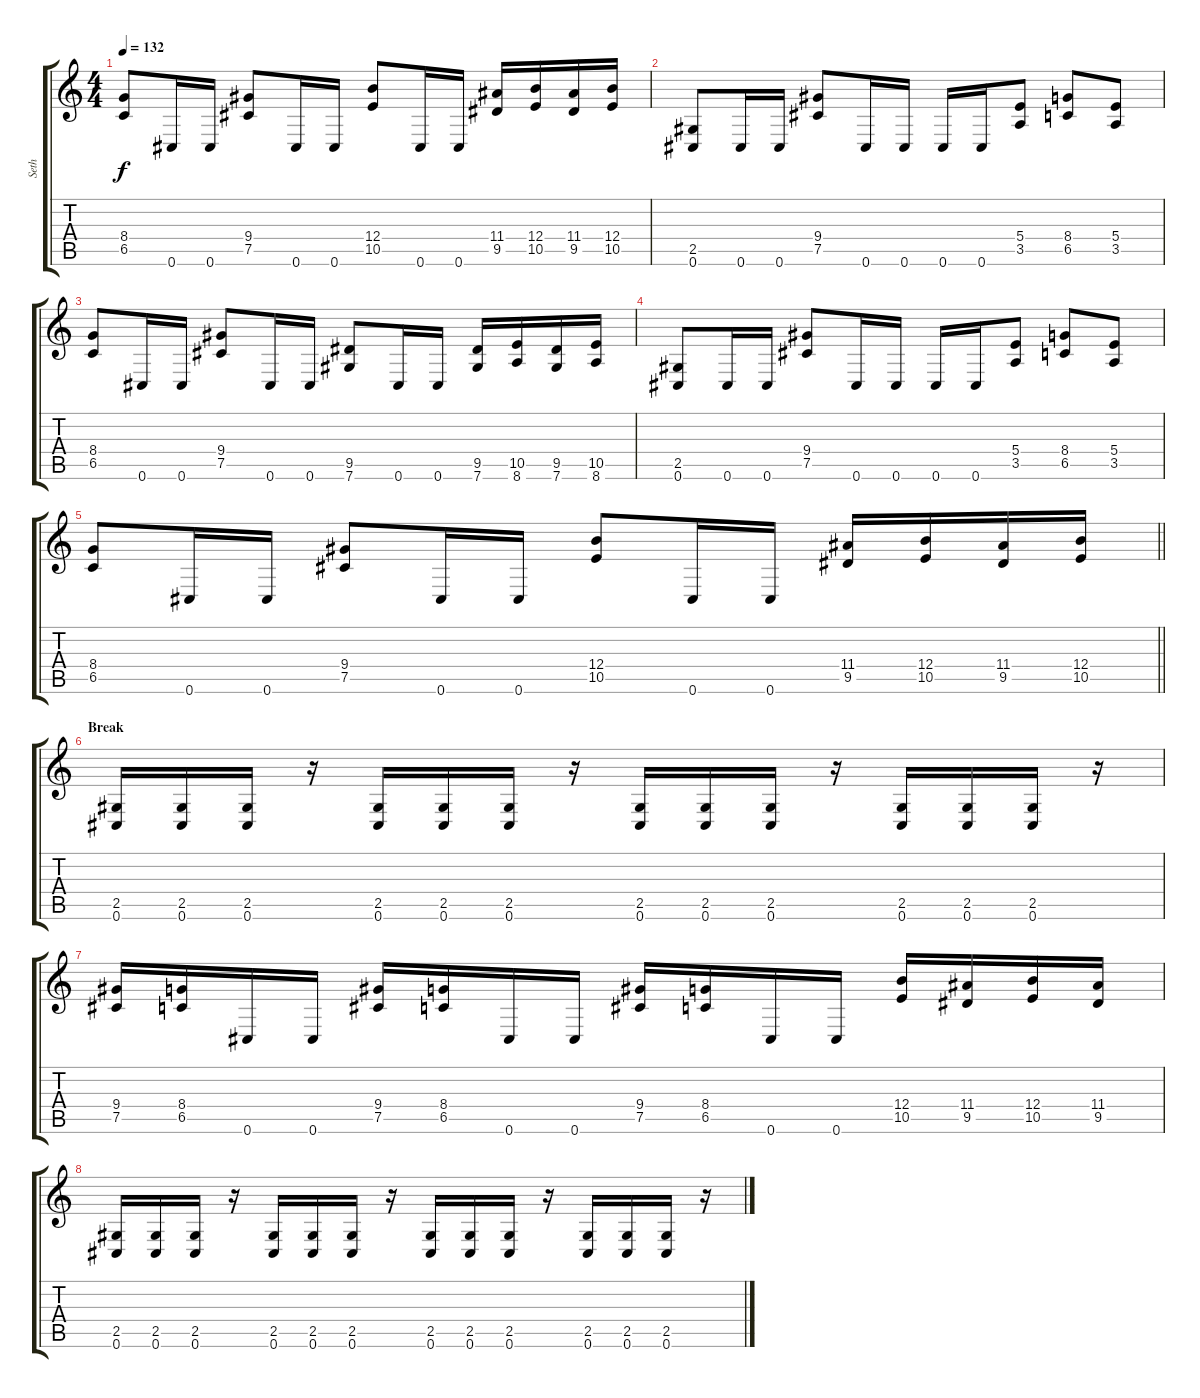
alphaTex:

\track ("Seth" "Seth") {instrument distortionguitar}
\staff {score tabs}
\tuning (Db4 Ab3 E3 B2 Gb2 Db2) {hide}
\ts (4 4)
\tempo 132
\clef g2
\ks c
(8.4 6.5).8{dy f} 0.6.16 0.6.16 (9.4 7.5).8 0.6.16 0.6.16 (12.4 10.5).8 0.6.16 0.6.16 (11.4 9.5).16 (12.4 10.5).16 (11.4 9.5).16 (12.4 10.5).16 |
(2.5 0.6).8 0.6.16 0.6.16 (9.4 7.5).8 0.6.16 0.6.16 0.6.16 0.6.16 (5.4 3.5).8 (8.4 6.5).8 (5.4 3.5).8 |
(8.4 6.5).8 0.6.16 0.6.16 (9.4 7.5).8 0.6.16 0.6.16 (9.5 7.6).8 0.6.16 0.6.16 (9.5 7.6).16 (10.5 8.6).16 (9.5 7.6).16 (10.5 8.6).16 |
(2.5 0.6).8 0.6.16 0.6.16 (9.4 7.5).8 0.6.16 0.6.16 0.6.16 0.6.16 (5.4 3.5).8 (8.4 6.5).8 (5.4 3.5).8 |
\barLineRight lightlight
(8.4 6.5).8 0.6.16 0.6.16 (9.4 7.5).8 0.6.16 0.6.16 (12.4 10.5).8 0.6.16 0.6.16 (11.4 9.5).16 (12.4 10.5).16 (11.4 9.5).16 (12.4 10.5).16 |
\section ("" "Break")
(2.5 0.6).16 (2.5 0.6).16 (2.5 0.6).16 r.16 (2.5 0.6).16 (2.5 0.6).16 (2.5 0.6).16 r.16 (2.5 0.6).16 (2.5 0.6).16 (2.5 0.6).16 r.16 (2.5 0.6).16 (2.5 0.6).16 (2.5 0.6).16 r.16 |
(9.4 7.5).16 (8.4 6.5).16 0.6.16 0.6.16 (9.4 7.5).16 (8.4 6.5).16 0.6.16 0.6.16 (9.4 7.5).16 (8.4 6.5).16 0.6.16 0.6.16 (12.4 10.5).16 (11.4 9.5).16 (12.4 10.5).16 (11.4 9.5).16 |
(2.5 0.6).16 (2.5 0.6).16 (2.5 0.6).16 r.16 (2.5 0.6).16 (2.5 0.6).16 (2.5 0.6).16 r.16 (2.5 0.6).16 (2.5 0.6).16 (2.5 0.6).16 r.16 (2.5 0.6).16 (2.5 0.6).16 (2.5 0.6).16 r.16
